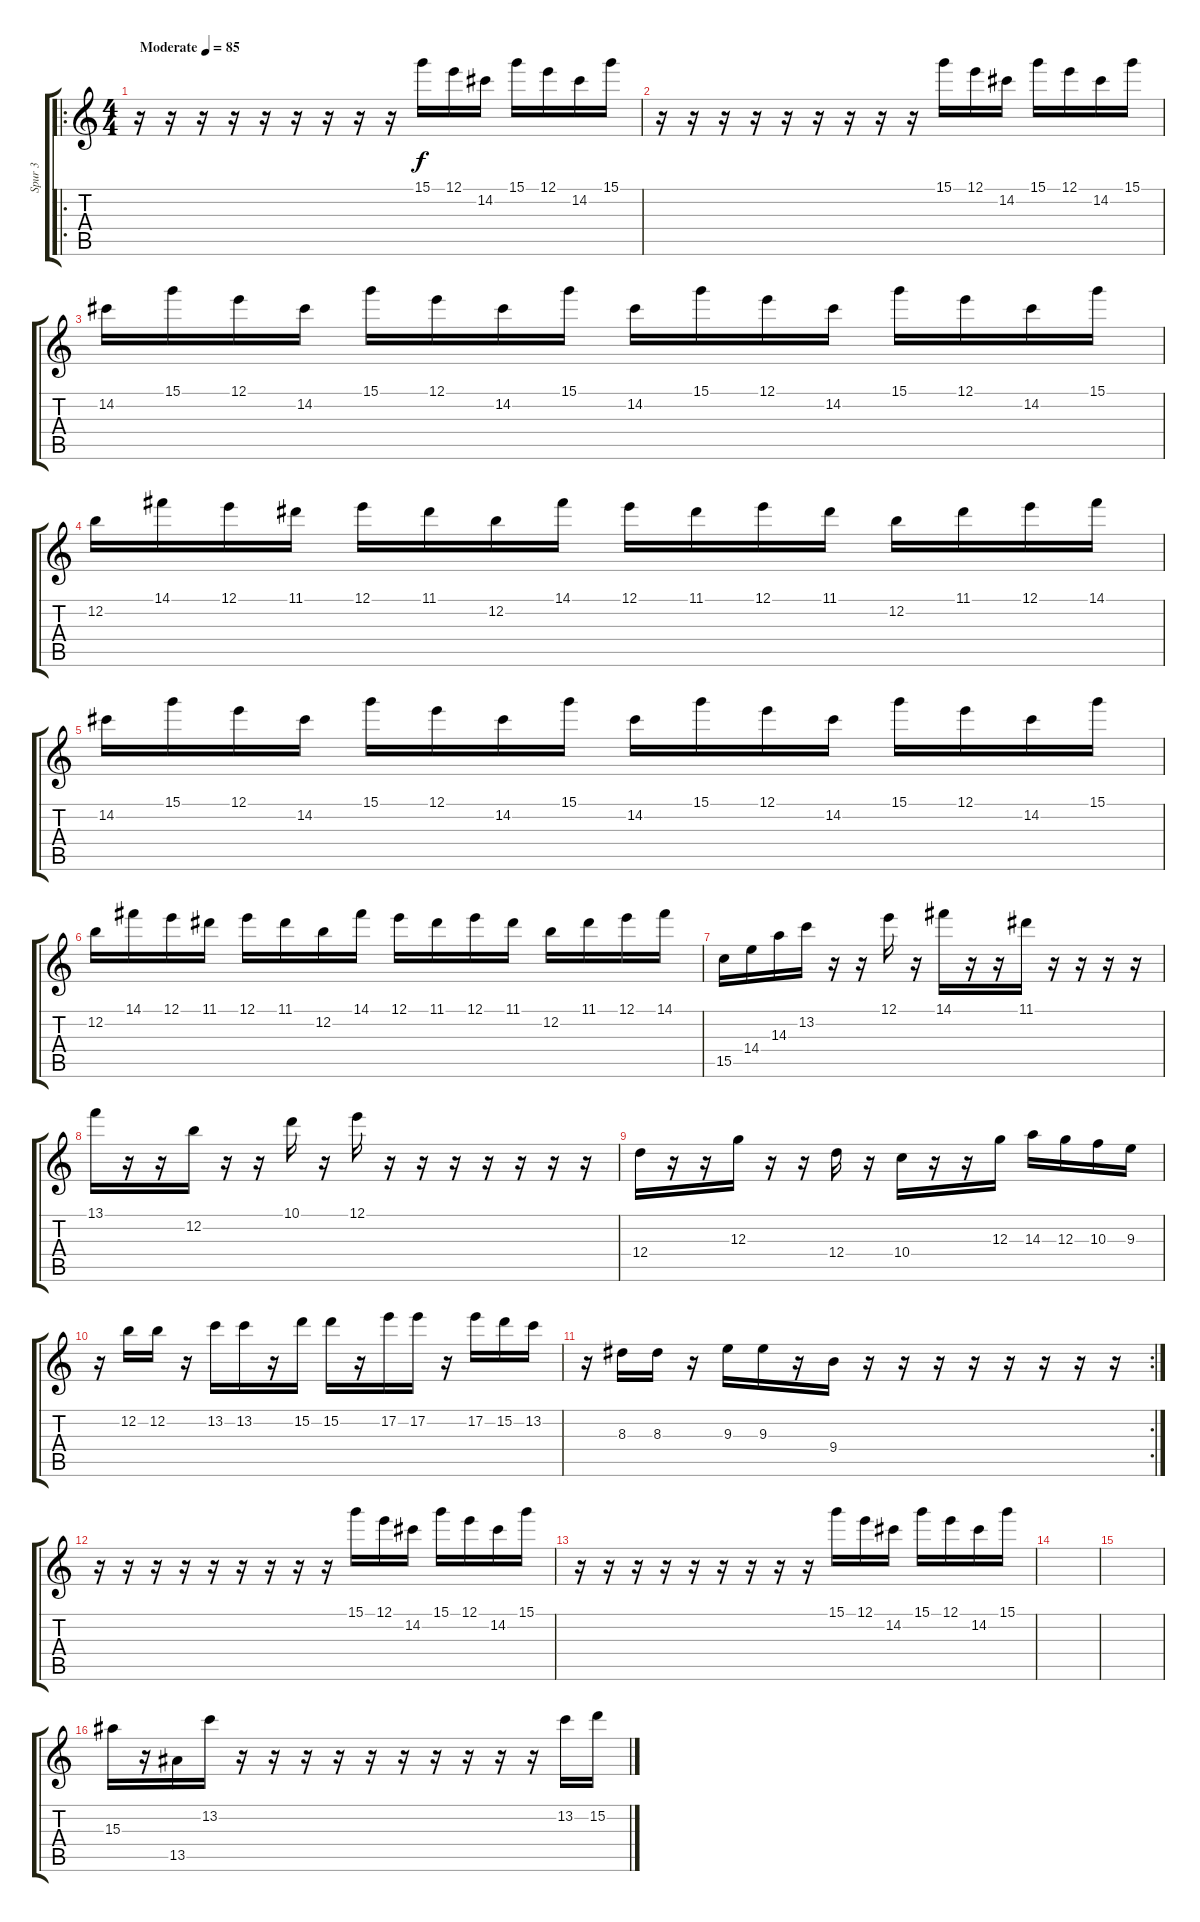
\track ("Spur 3" "Spur 3") {instrument distortionguitar}
\staff {score tabs}
\tuning (E4 B3 G3 D3 A2 E2) {hide}
\ro
\ts (4 4)
\tempo (85 "Moderate")
\clef g2
\ks c
r.16{dy f instrument distortionguitar} r.16 r.16 r.16 r.16 r.16 r.16 r.16 r.16 15.1.16 12.1.16 14.2.16 15.1.16 12.1.16 14.2.16 15.1.16 |
r.16 r.16 r.16 r.16 r.16 r.16 r.16 r.16 r.16 15.1.16 12.1.16 14.2.16 15.1.16 12.1.16 14.2.16 15.1.16 |
14.2.16 15.1.16 12.1.16 14.2.16 15.1.16 12.1.16 14.2.16 15.1.16 14.2.16 15.1.16 12.1.16 14.2.16 15.1.16 12.1.16 14.2.16 15.1.16 |
12.2.16 14.1.16 12.1.16 11.1.16 12.1.16 11.1.16 12.2.16 14.1.16 12.1.16 11.1.16 12.1.16 11.1.16 12.2.16 11.1.16 12.1.16 14.1.16 |
14.2.16 15.1.16 12.1.16 14.2.16 15.1.16 12.1.16 14.2.16 15.1.16 14.2.16 15.1.16 12.1.16 14.2.16 15.1.16 12.1.16 14.2.16 15.1.16 |
12.2.16 14.1.16 12.1.16 11.1.16 12.1.16 11.1.16 12.2.16 14.1.16 12.1.16 11.1.16 12.1.16 11.1.16 12.2.16 11.1.16 12.1.16 14.1.16 |
15.5.16 14.4.16 14.3.16 13.2.16 r.16 r.16 12.1.16 r.16 14.1.16 r.16 r.16 11.1.16 r.16 r.16 r.16 r.16 |
13.1.16 r.16 r.16 12.2.16 r.16 r.16 10.1.16 r.16 12.1.16 r.16 r.16 r.16 r.16 r.16 r.16 r.16 |
12.4.16 r.16 r.16 12.3.16 r.16 r.16 12.4.16 r.16 10.4.16 r.16 r.16 12.3.16 14.3.16 12.3.16 10.3.16 9.3.16 |
r.16 12.2.16 12.2.16 r.16 13.2.16 13.2.16 r.16 15.2.16 15.2.16 r.16 17.2.16 17.2.16 r.16 17.2.16 15.2.16 13.2.16 |
\rc 2
r.16 8.3.16 8.3.16 r.16 9.3.16 9.3.16 r.16 9.4.16 r.16 r.16 r.16 r.16 r.16 r.16 r.16 r.16 |
r.16 r.16 r.16 r.16 r.16 r.16 r.16 r.16 r.16 15.1.16 12.1.16 14.2.16 15.1.16 12.1.16 14.2.16 15.1.16 |
r.16 r.16 r.16 r.16 r.16 r.16 r.16 r.16 r.16 15.1.16 12.1.16 14.2.16 15.1.16 12.1.16 14.2.16 15.1.16 |
|
|
15.3.16 r.16 13.5.16 13.2.16 r.16 r.16 r.16 r.16 r.16 r.16 r.16 r.16 r.16 r.16 13.2.16 15.2.16
